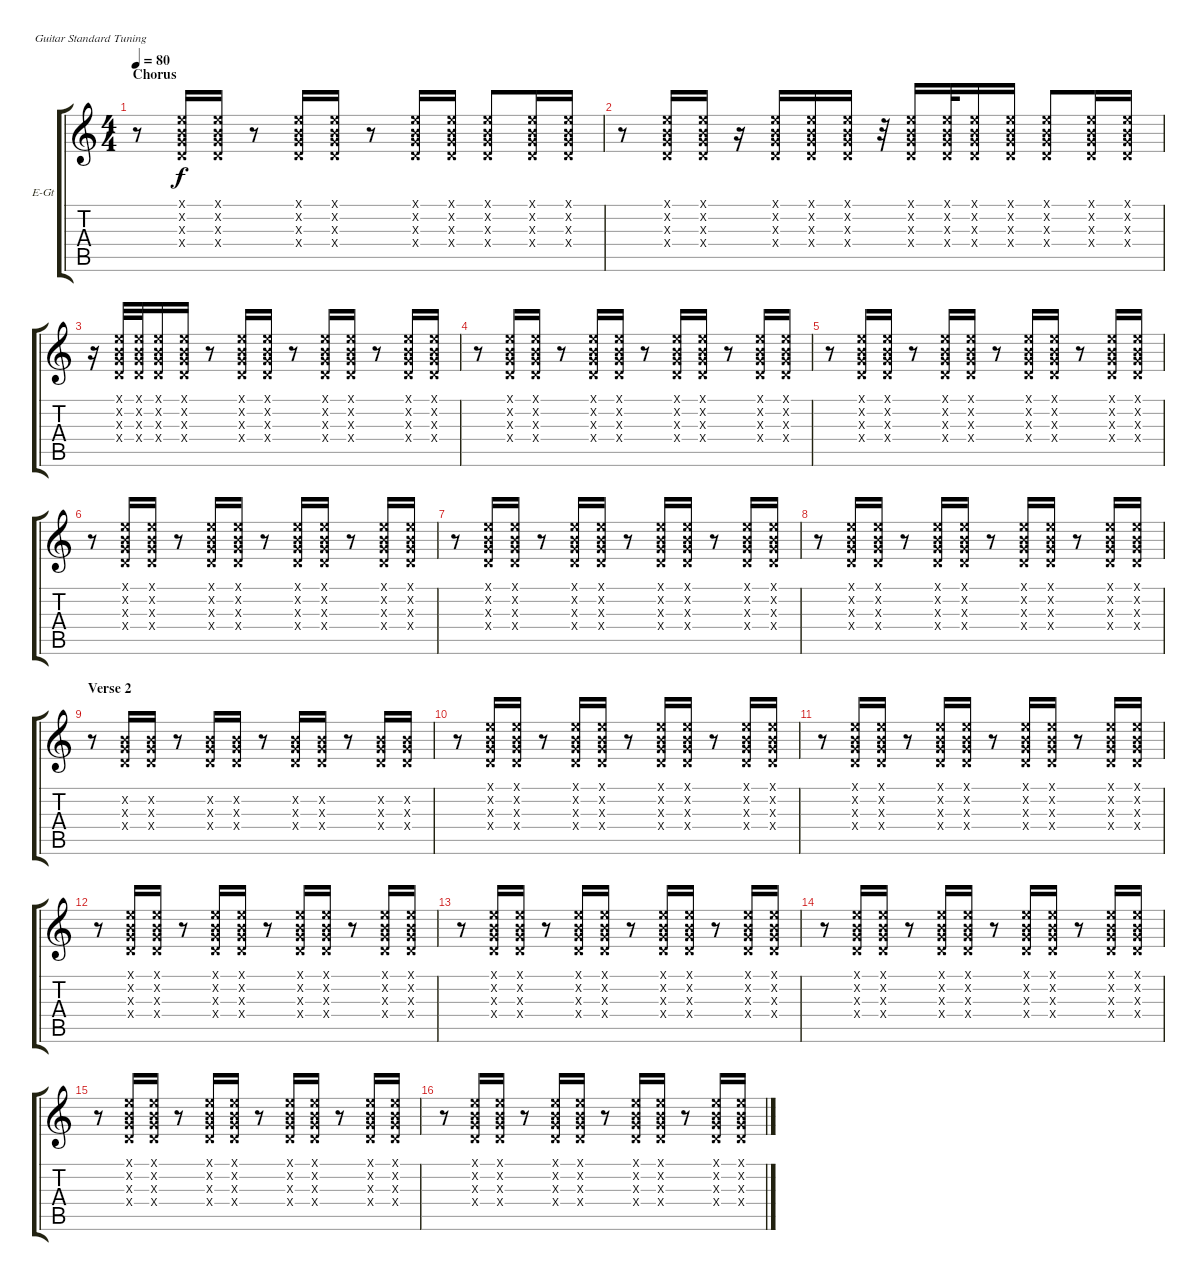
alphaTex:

\bracketExtendMode groupsimilarinstruments
\firstSystemTrackNameOrientation horizontal
\otherSystemsTrackNameOrientation horizontal
\track ("Electric guitar (mute) 3" "E-Gt") {instrument electricguitarclean}
\staff {score tabs}
\tuning (E4 B3 G3 D3 A2 E2)
\ts (4 4)
\section ("" "Chorus")
\tempo 80
\clef g2
\ks c
r.8{dy f} (0.1{x} 0.2{x} 0.3{x} 0.4{x}).16 (0.1{x} 0.2{x} 0.3{x} 0.4{x}).16 r.8 (0.1{x} 0.2{x} 0.3{x} 0.4{x}).16 (0.1{x} 0.2{x} 0.3{x} 0.4{x}).16 r.8 (0.1{x} 0.2{x} 0.3{x} 0.4{x}).16 (0.1{x} 0.2{x} 0.3{x} 0.4{x}).16 (0.1{x} 0.2{x} 0.3{x} 0.4{x}).8 (0.1{x} 0.2{x} 0.3{x} 0.4{x}).16 (0.1{x} 0.2{x} 0.3{x} 0.4{x}).16 |
r.8 (0.1{x} 0.2{x} 0.3{x} 0.4{x}).16 (0.1{x} 0.2{x} 0.3{x} 0.4{x}).16 r.16 (0.1{x} 0.2{x} 0.3{x} 0.4{x}).16 (0.1{x} 0.2{x} 0.3{x} 0.4{x}).16 (0.1{x} 0.2{x} 0.3{x} 0.4{x}).16 r.32 (0.1{x} 0.2{x} 0.3{x} 0.4{x}).16 (0.1{x} 0.2{x} 0.3{x} 0.4{x}).32 (0.1{x} 0.2{x} 0.3{x} 0.4{x}).16 (0.1{x} 0.2{x} 0.3{x} 0.4{x}).16 (0.1{x} 0.2{x} 0.3{x} 0.4{x}).8 (0.1{x} 0.2{x} 0.3{x} 0.4{x}).16 (0.1{x} 0.2{x} 0.3{x} 0.4{x}).16 |
r.16 (0.1{x} 0.2{x} 0.3{x} 0.4{x}).32 (0.1{x} 0.2{x} 0.3{x} 0.4{x}).32 (0.1{x} 0.2{x} 0.3{x} 0.4{x}).16 (0.1{x} 0.2{x} 0.3{x} 0.4{x}).16 r.8 (0.1{x} 0.2{x} 0.3{x} 0.4{x}).16 (0.1{x} 0.2{x} 0.3{x} 0.4{x}).16 r.8 (0.1{x} 0.2{x} 0.3{x} 0.4{x}).16 (0.1{x} 0.2{x} 0.3{x} 0.4{x}).16 r.8 (0.1{x} 0.2{x} 0.3{x} 0.4{x}).16 (0.1{x} 0.2{x} 0.3{x} 0.4{x}).16 |
r.8 (0.1{x} 0.2{x} 0.3{x} 0.4{x}).16 (0.1{x} 0.2{x} 0.3{x} 0.4{x}).16 r.8 (0.1{x} 0.2{x} 0.3{x} 0.4{x}).16 (0.1{x} 0.2{x} 0.3{x} 0.4{x}).16 r.8 (0.1{x} 0.2{x} 0.3{x} 0.4{x}).16 (0.1{x} 0.2{x} 0.3{x} 0.4{x}).16 r.8 (0.1{x} 0.2{x} 0.3{x} 0.4{x}).16 (0.1{x} 0.2{x} 0.3{x} 0.4{x}).16 |
r.8 (0.1{x} 0.2{x} 0.3{x} 0.4{x}).16 (0.1{x} 0.2{x} 0.3{x} 0.4{x}).16 r.8 (0.1{x} 0.2{x} 0.3{x} 0.4{x}).16 (0.1{x} 0.2{x} 0.3{x} 0.4{x}).16 r.8 (0.1{x} 0.2{x} 0.3{x} 0.4{x}).16 (0.1{x} 0.2{x} 0.3{x} 0.4{x}).16 r.8 (0.1{x} 0.2{x} 0.3{x} 0.4{x}).16 (0.1{x} 0.2{x} 0.3{x} 0.4{x}).16 |
r.8 (0.1{x} 0.2{x} 0.3{x} 0.4{x}).16 (0.1{x} 0.2{x} 0.3{x} 0.4{x}).16 r.8 (0.1{x} 0.2{x} 0.3{x} 0.4{x}).16 (0.1{x} 0.2{x} 0.3{x} 0.4{x}).16 r.8 (0.1{x} 0.2{x} 0.3{x} 0.4{x}).16 (0.1{x} 0.2{x} 0.3{x} 0.4{x}).16 r.8 (0.1{x} 0.2{x} 0.3{x} 0.4{x}).16 (0.1{x} 0.2{x} 0.3{x} 0.4{x}).16 |
r.8 (0.1{x} 0.2{x} 0.3{x} 0.4{x}).16 (0.1{x} 0.2{x} 0.3{x} 0.4{x}).16 r.8 (0.1{x} 0.2{x} 0.3{x} 0.4{x}).16 (0.1{x} 0.2{x} 0.3{x} 0.4{x}).16 r.8 (0.1{x} 0.2{x} 0.3{x} 0.4{x}).16 (0.1{x} 0.2{x} 0.3{x} 0.4{x}).16 r.8 (0.1{x} 0.2{x} 0.3{x} 0.4{x}).16 (0.1{x} 0.2{x} 0.3{x} 0.4{x}).16 |
r.8 (0.1{x} 0.2{x} 0.3{x} 0.4{x}).16 (0.1{x} 0.2{x} 0.3{x} 0.4{x}).16 r.8 (0.1{x} 0.2{x} 0.3{x} 0.4{x}).16 (0.1{x} 0.2{x} 0.3{x} 0.4{x}).16 r.8 (0.1{x} 0.2{x} 0.3{x} 0.4{x}).16 (0.1{x} 0.2{x} 0.3{x} 0.4{x}).16 r.8 (0.1{x} 0.2{x} 0.3{x} 0.4{x}).16 (0.1{x} 0.2{x} 0.3{x} 0.4{x}).16 |
\section ("" "Verse 2")
r.8 (0.2{x} 0.3{x} 0.4{x}).16 (0.2{x} 0.3{x} 0.4{x}).16 r.8 (0.2{x} 0.3{x} 0.4{x}).16 (0.2{x} 0.3{x} 0.4{x}).16 r.8 (0.2{x} 0.3{x} 0.4{x}).16 (0.2{x} 0.3{x} 0.4{x}).16 r.8 (0.2{x} 0.3{x} 0.4{x}).16 (0.2{x} 0.3{x} 0.4{x}).16 |
r.8 (0.1{x} 0.2{x} 0.3{x} 0.4{x}).16 (0.1{x} 0.2{x} 0.3{x} 0.4{x}).16 r.8 (0.1{x} 0.2{x} 0.3{x} 0.4{x}).16 (0.1{x} 0.2{x} 0.3{x} 0.4{x}).16 r.8 (0.1{x} 0.2{x} 0.3{x} 0.4{x}).16 (0.1{x} 0.2{x} 0.3{x} 0.4{x}).16 r.8 (0.1{x} 0.2{x} 0.3{x} 0.4{x}).16 (0.1{x} 0.2{x} 0.3{x} 0.4{x}).16 |
r.8 (0.1{x} 0.2{x} 0.3{x} 0.4{x}).16 (0.1{x} 0.2{x} 0.3{x} 0.4{x}).16 r.8 (0.1{x} 0.2{x} 0.3{x} 0.4{x}).16 (0.1{x} 0.2{x} 0.3{x} 0.4{x}).16 r.8 (0.1{x} 0.2{x} 0.3{x} 0.4{x}).16 (0.1{x} 0.2{x} 0.3{x} 0.4{x}).16 r.8 (0.1{x} 0.2{x} 0.3{x} 0.4{x}).16 (0.1{x} 0.2{x} 0.3{x} 0.4{x}).16 |
r.8 (0.1{x} 0.2{x} 0.3{x} 0.4{x}).16 (0.1{x} 0.2{x} 0.3{x} 0.4{x}).16 r.8 (0.1{x} 0.2{x} 0.3{x} 0.4{x}).16 (0.1{x} 0.2{x} 0.3{x} 0.4{x}).16 r.8 (0.1{x} 0.2{x} 0.3{x} 0.4{x}).16 (0.1{x} 0.2{x} 0.3{x} 0.4{x}).16 r.8 (0.1{x} 0.2{x} 0.3{x} 0.4{x}).16 (0.1{x} 0.2{x} 0.3{x} 0.4{x}).16 |
r.8 (0.1{x} 0.2{x} 0.3{x} 0.4{x}).16 (0.1{x} 0.2{x} 0.3{x} 0.4{x}).16 r.8 (0.1{x} 0.2{x} 0.3{x} 0.4{x}).16 (0.1{x} 0.2{x} 0.3{x} 0.4{x}).16 r.8 (0.1{x} 0.2{x} 0.3{x} 0.4{x}).16 (0.1{x} 0.2{x} 0.3{x} 0.4{x}).16 r.8 (0.1{x} 0.2{x} 0.3{x} 0.4{x}).16 (0.1{x} 0.2{x} 0.3{x} 0.4{x}).16 |
r.8 (0.1{x} 0.2{x} 0.3{x} 0.4{x}).16 (0.1{x} 0.2{x} 0.3{x} 0.4{x}).16 r.8 (0.1{x} 0.2{x} 0.3{x} 0.4{x}).16 (0.1{x} 0.2{x} 0.3{x} 0.4{x}).16 r.8 (0.1{x} 0.2{x} 0.3{x} 0.4{x}).16 (0.1{x} 0.2{x} 0.3{x} 0.4{x}).16 r.8 (0.1{x} 0.2{x} 0.3{x} 0.4{x}).16 (0.1{x} 0.2{x} 0.3{x} 0.4{x}).16 |
r.8 (0.1{x} 0.2{x} 0.3{x} 0.4{x}).16 (0.1{x} 0.2{x} 0.3{x} 0.4{x}).16 r.8 (0.1{x} 0.2{x} 0.3{x} 0.4{x}).16 (0.1{x} 0.2{x} 0.3{x} 0.4{x}).16 r.8 (0.1{x} 0.2{x} 0.3{x} 0.4{x}).16 (0.1{x} 0.2{x} 0.3{x} 0.4{x}).16 r.8 (0.1{x} 0.2{x} 0.3{x} 0.4{x}).16 (0.1{x} 0.2{x} 0.3{x} 0.4{x}).16 |
r.8 (0.1{x} 0.2{x} 0.3{x} 0.4{x}).16 (0.1{x} 0.2{x} 0.3{x} 0.4{x}).16 r.8 (0.1{x} 0.2{x} 0.3{x} 0.4{x}).16 (0.1{x} 0.2{x} 0.3{x} 0.4{x}).16 r.8 (0.1{x} 0.2{x} 0.3{x} 0.4{x}).16 (0.1{x} 0.2{x} 0.3{x} 0.4{x}).16 r.8 (0.1{x} 0.2{x} 0.3{x} 0.4{x}).16 (0.1{x} 0.2{x} 0.3{x} 0.4{x}).16
